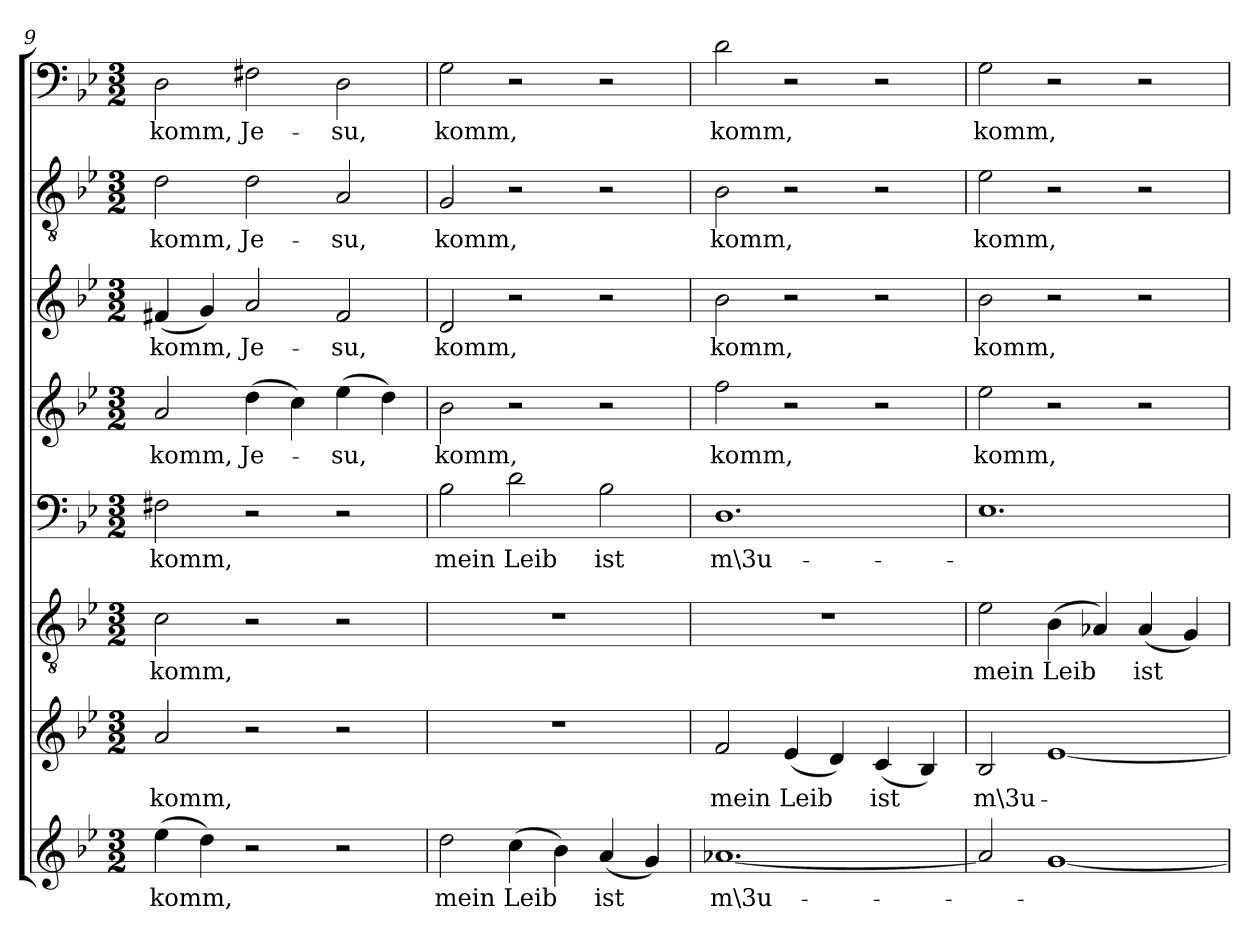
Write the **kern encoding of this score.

**kern	**text	**kern	**text	**kern	**text	**kern	**text	**kern	**text	**kern	**text	**kern	**text	**kern	**text
*part8	*part8	*part7	*part7	*part6	*part6	*part5	*part5	*part4	*part4	*part3	*part3	*part2	*part2	*part1	*part1
*staff8	*staff8	*staff7	*staff7	*staff6	*staff6	*staff5	*staff5	*staff4	*staff4	*staff3	*staff3	*staff2	*staff2	*staff1	*staff1
*clefG2	*	*clefG2	*	*clefGv2	*	*clefF4	*	*clefG2	*	*clefG2	*	*clefGv2	*	*clefF4	*
*k[b-e-]	*	*k[b-e-]	*	*k[b-e-]	*	*k[b-e-]	*	*k[b-e-]	*	*k[b-e-]	*	*k[b-e-]	*	*k[b-e-]	*
*g:	*	*g:	*	*g:	*	*g:	*	*g:	*	*g:	*	*g:	*	*g:	*
*M3/2	*	*M3/2	*	*M3/2	*	*M3/2	*	*M3/2	*	*M3/2	*	*M3/2	*	*M3/2	*
=9	=9	=9	=9	=9	=9	=9	=9	=9	=9	=9	=9	=9	=9	=9	=9
(4ee-\	komm,	2a/	komm,	2c\	komm,	2F#X\	komm,	2a/	komm,	(4f#X/	komm,	2d\	komm,	2D\	komm,
4dd\)	.	.	.	.	.	.	.	.	.	4g/)	.	.	.	.	.
2r	.	2r	.	2r	.	2r	.	(4dd\	Je-	2a/	Je-	2d\	Je-	2F#X\	Je-
.	.	.	.	.	.	.	.	4cc\)	.	.	.	.	.	.	.
2r	.	2r	.	2r	.	2r	.	(4ee-\	-su,	2f#/	-su,	2A/	-su,	2D\	-su,
.	.	.	.	.	.	.	.	4dd\)	.	.	.	.	.	.	.
=10	=10	=10	=10	=10	=10	=10	=10	=10	=10	=10	=10	=10	=10	=10	=10
2dd\	mein	1.r	.	1.r	.	2B-\	mein	2b-\	komm,	2d/	komm,	2G/	komm,	2G\	komm,
(4cc\	Leib	.	.	.	.	2d\	Leib	2r	.	2r	.	2r	.	2r	.
4b-\)	.	.	.	.	.	.	.	.	.	.	.	.	.	.	.
(4a/	ist	.	.	.	.	2B-\	ist	2r	.	2r	.	2r	.	2r	.
4g/)	.	.	.	.	.	.	.	.	.	.	.	.	.	.	.
=11	=11	=11	=11	=11	=11	=11	=11	=11	=11	=11	=11	=11	=11	=11	=11
[1.a-X/	m\3u-	2f/	mein	1.r	.	1.D\	m\3u-	2ff\	komm,	2b-\	komm,	2B-\	komm,	2d\	komm,
.	.	(4e-/	Leib	.	.	.	.	2r	.	2r	.	2r	.	2r	.
.	.	4d/)	.	.	.	.	.	.	.	.	.	.	.	.	.
.	.	(4c/	ist	.	.	.	.	2r	.	2r	.	2r	.	2r	.
.	.	4B-/)	.	.	.	.	.	.	.	.	.	.	.	.	.
=12	=12	=12	=12	=12	=12	=12	=12	=12	=12	=12	=12	=12	=12	=12	=12
2a-/]	.	2B-/	m\3u-	2e-\	mein	1.E-\	.	2ee-\	komm,	2b-\	komm,	2e-\	komm,	2G\	komm,
[1g/	.	[1e-/	.	(4B-\	Leib	.	.	2r	.	2r	.	2r	.	2r	.
.	.	.	.	4A-X/)	.	.	.	.	.	.	.	.	.	.	.
.	.	.	.	(4A-/	ist	.	.	2r	.	2r	.	2r	.	2r	.
.	.	.	.	4G/)	.	.	.	.	.	.	.	.	.	.	.
=	=	=	=	=	=	=	=	=	=	=	=	=	=	=	=
*-	*-	*-	*-	*-	*-	*-	*-	*-	*-	*-	*-	*-	*-	*-	*-
